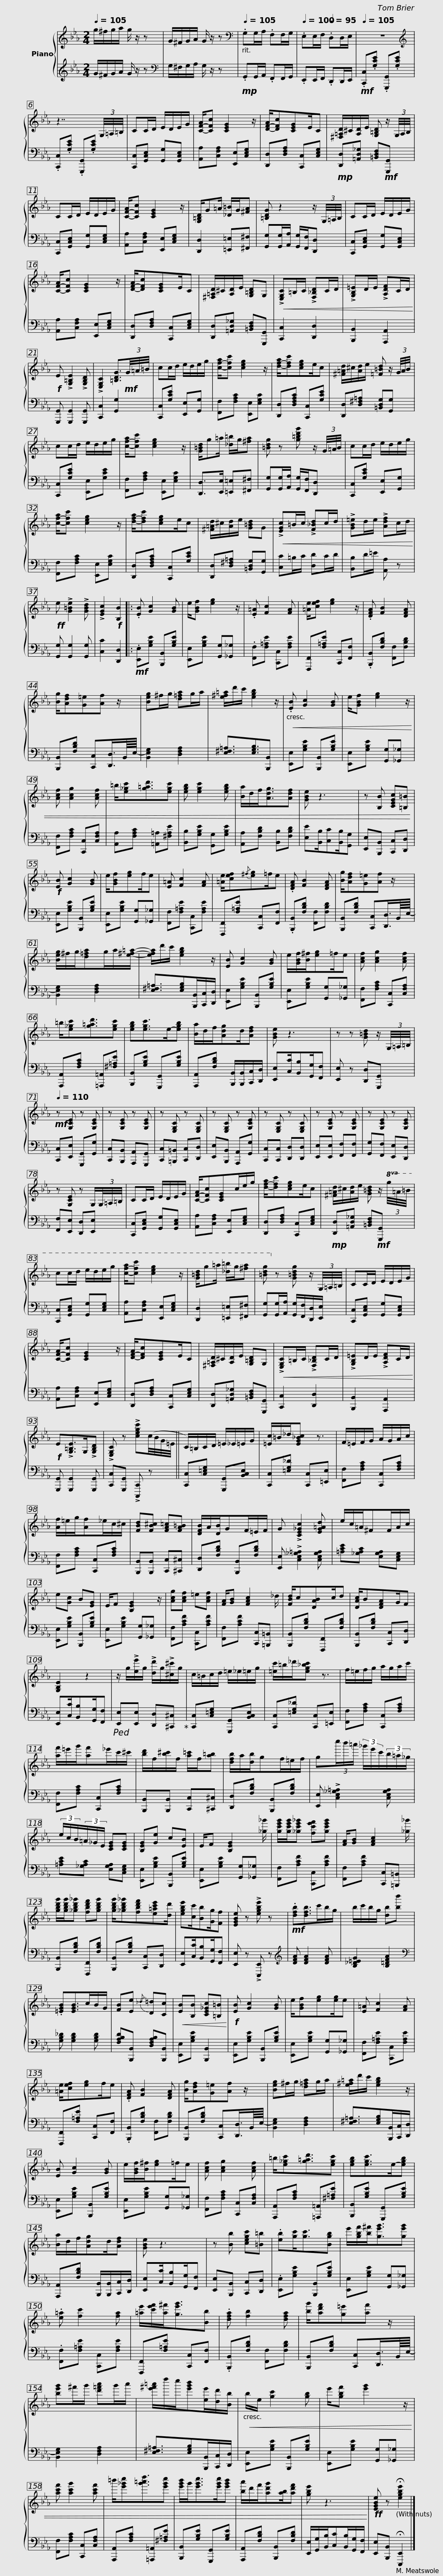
X:1
%%score { 1 | 2 }
L:1/8
Q:1/4=105
M:2/4
I:linebreak $
K:Eb
V:1 treble
V:2 treble
V:1
 g/^f/g/a/ g/ z/ z | G/^F/G/A/ G/ z/ z |[K:bass][Q:1/4=105] .G,G,/A,/ .F,F,/G,/ |[Q:1/4=100] .E,E,/F,/[Q:1/4=95] .D,D,/E,/ |[Q:1/4=105] z4 | %5
[K:treble] z7/2 (3G,/4=A,/4=B,/4 |$ CC/D/ E/D/E/G/ | [C-F-A]/[CFc] [CEG]2 z/ | [D-F-A]/[DFc][CEG]E/C | [^F,=A,D]/^C/[A,D]/E/ [G,=B,D] z/ (3G,/4A,/4B,/4 |$ %10
 CC/D/ E/D/E/G/ | [C-F-A]/[CFc] [CEG]2 z/ | [G,=B,D]/G=A/ [_D=B]/G/[^FA] | [=B,DG] z2 z/ (3G,/4=A,/4B,/4 | CC/D/ E/D/E/G/ |$ %15
 [C-F-A]/[CFc] [CEG]2 z/ | [D-F-A]/[DFc][CEG]E/C | [^F,=A,D]/^C/[A,D]/E/ [G,=B,D]G, |!<(! !>![E,G,C]=B,/C/ !>![F,_B,D]C/D/ | !>![G,B,=E]D/E/ !>![A,DF]C/D/!<)! | %20
!f! E !>![G,=B,E]2 !>![G,B,D] |$ !>![E,G,C]2 [=B,DG]3/2!mf!(3G/4=A/4=B/4 | cc/d/ e/d/e/g/ | [c-f-a]/[cfc'] [ceg]2 z/ | [d-f-a]/[dfc'][ceg]e/c | %25
 [^F=Ad]/^c/[Ad]/e/ [=F=Bd] z/ (3G/4A/4B/4 |$ cc/d/ e/d/e/g/ | [c-f-a]/[cfc'] [ceg]2 z/ | [G=Bd]/g=a/ [_d=b]/g/[^fa] | [=Bdg] z [g=bd'g'] z/ (3G/4=A/4B/4 | %30
 cc/d/ e/d/e/g/ |$ [c-f-a]/[cfc'] [ceg]2 z/ | [d-f-a]/[dfc'][ceg]e/c | [^F=Ad]/^c/[Ad]/e/ [G=Bd]G |!<(! !>![EGc]=B/c/ !>![F_Bd]c/d/ | %35
 !>![GB=e]d/e/ !>![Adf]c/d/!<)! |!ff! e !>![G=Be]2 !>![GBd] | !>![EGc]2!f! [B,B]2 |:$ .[EB] [Gc]2 [GB] | e/[GBf] [eg]2 z/ | %40
 .[E=A] [Fc]2 [FA] | [=Ae]/[cef] [eg]2 z/ | .[DFA] [FB]2 [DFA] | [Bg]/[Adf][G=e][Af] z/ |$ [Beg]^f/g/ [d=fa]g/a/ | %45
 [e^f=a]/d'/c'/ [egb]2 z/ |!<(! .[EB] [Gc]2 [GB] | e/[GBf] [eg]2 z/ | [Acf] [Acg]2 [Acf] | =b/[e_gc'][g=ad']3/2[egc'] | %50
 [egb] [egc']2 [egb] |$ [Ba]/d/f<[Adg][Adf] | [GBe] z3 | z [B,B] [CEGc][=B,=B]!<)! |!f! [EB] [Gc]2 [GB] | %55
 e/[GBf][eg]f/e | [E=A] [Fc]2 [FA] | [=Ae]/[cef]{/^f}[eg]=f/e |$ .[DFA] [FB]2 [DFA] | [Bg]/[Adf][G=e][Af] z/ | %60
 [Beg]/^f/g/[d=fa]g/a/[e^f=a]/- | [efa]/d'/c'/ [egb]2 z/ | [EB] [Gc]2 [GB] |$ e/[GBf]/[B^f]/[eg]=f/e | [Acf] [Acg]2 [Acf] | %65
 =b/[e_gc'][g=ad']3/2[egc'] | [egb][egc']>e-[egb] | [Ba]/d/f/[Adg]d/[Adf] | [GBe] z3 |$ z z [G=Bd] z/ (3G,/4=A,/4=B,/4 | %70
!mf![Q:1/4=110] z [G,CE] z [G,CE] | z [G,CE] z [G,CE] | z [E,G,C] z [E,G,C] | z [E,G,C] z [G,CE] | z [E,G,C] z [E,G,C] | %75
 z [G,CE] z [G,CE] |$ z [G,CE] z [G,CE] | z [G,CE] z G,/(3G,/4=A,/4=B,/4 | CC/D/ E/D/E/G/ | [C-F-A]/[CFc][CEG]c/e/g/ | %80
 [d-f-a]/[dfc'][ceg]e/c |$ [^F=Ad]/^c/[Ad]/e/ [G=Bd] z/!8va(! (3g/4=a/4=b/4 | c'c'/d'/ e'/d'/e'/g'/ | [c'-f'-a']/[c'f'c''] [c'e'g']2 z/ | [g=bd']/g'=a'/ [_d'=b']/g'/[^f'a'] | %85
 [=bd'g']!8va)! z [G=Bdg] z/ (3G,/4=A,/4=B,/4 |$ CC/D/ E/D/E/G/ | [C-F-A]/[CFc] [CEG]2 z/ | [D-F-A]/[DFc][CEG]E/C | [^F,=A,D]/^C/[A,D]/E/ [G,=B,D]G, | %90
!<(! !>![E,G,C]=B,/C/ !>![F,_B,D]C/D/ |$ !>![G,B,=E]D/E/ !>![A,DF]C/D/!<)! |!f! E!>![G,=B,E]>G,!>![G,B,D] | !>![E,G,C] z !>![cegc'](c/4B/4G/4=E/4 || C/)=B,/C/D/ =E/_E/=E/G/ | %95
 [=Ec]/=B/_d/[EG_Bc] z3/2 |$ F/=E/F/G/ A/G/A/c/ | [Af]/=e/g/[Af]_e/c/^c/ | [FBd][FB^c] [FA=c][FA=B] | [DFB]/A/[DB]/GF/=E/F/ | %100
 G !>![CE_Gc]2 [EG=Ad] |$ e/c/=A/^FF/A/c/ | e[Gc] B[EG] | E/F [B,EG]2 z/ | [Acg][Acf] =e[Acf] | %105
 [FA]/[GB] [FAc]2 _d/ | [FBd]/c[DAB]c/d |$ [DAc]/B[DFA]G/F | [G,B,E]2 z2 | z/ g/!>![ee']/g/ !>![dd']/g/!>![^c^c']/g/ | %110
 c/=B/c/d/ =e/_e/=e/g/ | [=ec']/=b/_d'/[eg_bc'] z3/2 |$ f/=e/f/g/ a/g/a/c'/ | [af']/=e'/g'/[af']_e'/c'/^c'/ | [bd']/f/[b^c']/f/ [a=c']/f/[a=b] | %115
 [dfb]/a/[db]/gf/=e/f/ |$ g(3c''/b'/=a'/ (3_g'/e'/c'/(3b/=a/_g/ | (3e/c/B/(3=A/_G/E/ [CEG][CEG] | [B,EG][Ge] c[EB] | E/F [B,EG]2 [_g_g']/ | %120
 [gc'e'g']/[gc'e'g']/[_gc'e'_g'] [fc'e'f'][gc'e'g'] |$ [FA]/[GB] [FAc]2 [_g_g']/ | [gbd'g']/[gbd'g']/[_gbd'_g'] [fbd'f'][gbd'g'] | [gbd'g']/[_gbd'_g'][fbd'f'][e=ac'e'][dd']/ | [egbe'][cc']/[Bb][Gg]/[Ff] | %125
 [EGBe] z !>![egbe'] z |!mf! .[dfb][dfb]>c'b/g/ |$ b/c'/b/g/ [db][bb'] | .[=EGB][EGB]>cB/G/ | [FB][Ee]{/_d} [D=d][Cc] | %130
!<(! [EB][B,B] [CE_Gc][=B,=B]!<)! |!f! [EB] [Gc]2 [GB] | e/[GBf][eg][eg]/e |$ [E=A] [Fc]2 [FA] | [=Ae]/[cef][eg]f/e | %135
 .[DFA] [FB]2 [DFA] | [Bg]/[Adf][G=e][Af] z/ | [Beg]^f/g/ [d=fa]g/a/ | [e^f=a]/d'/c'/ [egb]2 z/ |$ [EB] [Gc]2 [GB] | %140
 e/[GBf]/[B^f]/[eg]=f/e | [Acf] [Acg]2 [Acf] | =b/[e_gc'][g=ad']3/2[egc'] | [egb][egc']>e-[egb] | [Ba]/d/f/[Adg]d/[Adf] | %145
 [GBe] z3 |$ z [Bb] [cegc'][=B=b] | .[eb][gc']<[gc'][Bgb] | e'/[gbf']/[b^f']<[ge'g'][ge'g'] | .[e=a] [fc']2 [fa] | %150
 [=ae']/[c'e'f']/[a^f']<[ge'g'][Bb] | .[dfa] [fb]2 [dfa] |$ [bg']/[ad'f'][g=e'][af'] z/ | [be'g']^f'/g'/ [d'=f'a']g'/a'/ | [e'^f'=a']/d''/c''/[e'g'b'][ee']/[dd']/[Bb]/ | %155
!<(! b/e/ [gc']2 [gb] | e'/[gbf'] [e'g']2 z/ |$ [ac'f'] [ac'g']2 [ac'f'] | =b'/[e'_g'c''][g'=a'd'']3/2[e'g'c''] | [e'g'b']/g'<[e'g'c''][e'g'c'']/[e'g'b'] | %160
 [ba']/d'/f'/[ad'g'][ab]/[ad'f'] | [gbe'] z3!<)! |!ff! [EGBe] z !fermata![egbe']2 |] %163
V:2
 G/^F/G/A/ G/ z/ z |[K:bass] G,/^F,/G,/A,/ G,/ z/ z |!mp! .G,,G,,/A,,/ .F,,F,,/G,,/ | .E,,E,,/F,,/ .D,,D,,/E,,/ |!mf! .[C,,C,].[G,CE] .[G,,,G,,].[G,CE] | %5
 .[C,,C,].[G,CE] .[G,,,G,,].[G,CE] |$ [C,,C,][G,,C,E,] [G,,G,][G,,C,E,] | [A,,A,][C,F,A,] [E,,E,][C,E,G,] | [D,,D,][D,F,A,] [C,,C,][C,E,G,] |!mp! [D,,D,][=A,,D,_G,] [=B,,D,F,]!mf![G,,,G,,] |$ %10
 [C,,C,][G,,C,E,] [G,,G,][C,E,G,] | [A,,A,][C,F,A,] [E,,E,][C,E,G,] | [D,,D,]2 [=E,,=E,][^F,,^F,] | [G,,G,][G,,G,]/[A,,A,]/ [G,,G,]/[F,,F,]/[D,,D,] | [C,,C,][G,,C,E,] [G,,G,][G,,C,E,] |$ %15
 [A,,A,][C,F,A,] [E,,E,][C,E,G,] | [D,,D,][D,F,A,] [C,,C,][C,E,G,] | [D,,D,][=A,,D,_G,] [=B,,D,F,][G,,,G,,] | [C,,C,]2 [D,,D,]2 | [B,,,B,,]2 [A,,,A,,]2 | %20
 [G,,,G,,] [G,,,G,,]2 [G,,,G,,] |$ [C,,C,]2 [G,,G,]2 | [C,,C,][G,CE] [E,,E,][G,,G,] | [F,,F,][F,A,C] [E,,E,][E,G,C] | [D,,D,][D,F,A,C] [C,,C,][G,CE] | %25
 [D,,D,][D,^F,=A,] [=B,,D,G,][G,,G,] |$ [C,,C,][G,CE] [E,,E,][G,CE] | [F,,F,][F,A,C] [E,,E,][E,G,C] | [D,,D,]>[E,,E,] [=E,,=E,][^F,,^F,] | [G,,G,][G,,G,]/[A,,A,]/ [G,,G,]/[F,,F,]/[D,,D,] | %30
 [C,,C,][G,CE] [E,,E,][G,,G,] |$ [F,,F,][F,A,C] [E,,E,][E,G,C] | [D,,D,][D,F,A,C] [C,,C,][G,CE] | [D,,D,][D,^F,=A,] [=B,,D,G,][G,,G,] | [C,C]=B,/C/ [D,D]C/D/ | %35
 [B,,B,]D/=E/ [A,,A,] z | [G,,G,] [G,,G,]2 [G,,G,] | [C,C]2 [D,,D,]2 |:$!mf! .[E,,E,][G,B,E] [B,,,B,,][G,B,E] | [E,,E,][G,B,E] [G,,G,][_G,,_G,] | %40
 .[F,,F,][F,=A,E] [C,,C,][F,A,E] | [F,,,F,,][F,=A,E] [C,,C,][F,,F,] | .[B,,,B,,][F,B,D] [F,,F,][F,B,D] | [B,,,B,,][F,B,D] [C,,C,][D,,D,]3/4B,,/8-E,/8- |$ [B,,E,G,]2 [D,F,A,]2 | %45
 [E,^F,=A,]3/2[E,G,B,]3/2[B,,,B,,] | [E,,E,][G,B,E] [B,,,B,,][G,B,E] | [E,,E,][G,B,E] [G,,G,][_G,,_G,] | [F,,F,][F,A,C] [C,,C,][C,F,A,] | [A,,A,][F,A,C] [=A,,=A,][^F,A,E] | %50
 [B,,B,][G,B,E] [G,,G,][G,B,E] |$ [A,,A,][F,B,D] [B,,B,][F,B,D] | [E,E][B,,B,]/[C,C][B,,B,]/[G,,G,] | [E,,E,][B,,,B,,] [C,,C,][D,,D,] | [E,,E,][G,B,E] [B,,,B,,][G,B,E] | %55
 [E,,E,][G,B,E] [G,,G,][_G,,_G,] | [F,,F,][F,=A,E] [C,,C,][F,A,E] | [F,,,F,,][F,=A,E] [C,,C,][F,,F,] |$ .[B,,,B,,][F,B,D] [F,,F,][F,B,D] | [B,,,B,,][F,B,D] [C,,C,][D,,D,]3/4B,,/8-E,/8- | %60
 [B,,E,G,]2 [D,F,A,]2 | [E,^F,=A,]3/2[E,G,B,][B,,,B,,]/[C,,C,]/[D,,D,]/ | [E,,E,][G,B,E] [B,,,B,,][G,B,E] |$ [E,,E,][G,B,E] [G,,G,][_G,,_G,] | [F,,F,][F,A,C] [C,,C,][C,F,A,] | %65
 [A,,,A,,][F,A,C] [=A,,,=A,,][^F,=A,E] | [B,,,B,,][G,B,E] [G,,,G,,][G,B,E] | [A,,,A,,][F,B,D] [B,,,B,,]/[B,,,B,,]/[C,,C,]/[D,,D,]/ | [E,,E,][C,C]/[B,,B,][G,,G,]/[F,,F,] |$ [E,,E,] z [D,,D,][G,,,G,,] | %70
 [C,,C,][E,,E,] [G,,,G,,][G,,G,] | [C,,C,][B,,,B,,] [A,,,A,,][G,,,G,,] | [C,,C,][=B,,,=B,,] [C,,C,][D,,D,] | [E,,E,][B,,,B,,] [A,,,A,,][G,,G,] | [C,,C,][C,,C,] [D,,D,][D,,D,] | %75
 [E,,E,][E,,E,] [F,,F,][F,,F,] |$ [G,,G,][F,,F,] [E,,E,][D,,D,] | [F,,F,][E,,E,] [D,,D,][E,,E,] | [C,,C,][G,,C,E,] [G,,G,][G,,C,E,] | [A,,A,][C,F,A,] [E,,E,][C,E,G,] | %80
 [D,,D,][D,F,A,] [C,,C,][C,E,G,] |$!mp! [D,,D,][=A,,D,_G,] [=B,,D,F,]!mf![G,,,G,,] | [C,,C,][G,,C,E,] [G,,G,][C,E,G,] | [A,,A,][C,F,A,] [E,,E,][C,E,G,] | [D,,D,]2 [=E,,=E,][^F,,^F,] | %85
 [G,,G,][G,,G,]/[A,,A,]/ [G,,G,]/[F,,F,]/[D,,D,]/[E,,E,]/ |$ [C,,C,][G,,C,E,] [G,,G,][G,,C,E,] | [A,,A,][C,F,A,] [E,,E,][C,E,G,] | [D,,D,][D,F,A,] [C,,C,][C,E,G,] | [D,,D,][=A,,D,_G,] [=B,,D,F,][G,,,G,,] | %90
 [C,,C,]2 [D,,D,]2 |$ [B,,,B,,]2 [A,,,A,,]2 | [G,,,G,,] [G,,,G,,]2 [G,,,G,,] | [C,,C,][G,,,G,,] !>![C,,,C,,] z || [C,,C,][C,=E,G,] [G,,,G,,][B,,C,E,] | %95
 [C,,C,][=E,G,_D] [C,,C,][=E,,E,] |$ [F,,F,][F,A,C] [C,,C,][F,A,C] | [F,,F,][F,A,C] [C,,C,][F,A,C] | [B,,,B,,][B,,,B,,] [C,,C,][^C,,^C,] | [D,,D,][F,B,D] [B,,,B,,][F,B,D] | %100
 [E,,E,] !>![C,E,_G,=A,]2 [C,E,G,A,] |$ [=A,CE][_G,A,C] [E,G,A,][C,E,G,] | [E,,E,][G,B,E] [B,,,B,,][G,B,E] | [E,,E,][G,B,E] [G,,G,][_G,,_G,] | [F,,F,][A,CF] [C,,C,][A,CF] | %105
 [F,,F,][A,CF] [C,,C,][=B,,,=B,,] | [B,,,B,,][F,B,D] [F,,,F,,][F,B,D] |$ [B,,,B,,][F,B,D] [C,,C,][D,,D,] | [E,,E,][C,C]/[B,,B,][G,,G,]/[F,,F,] |!ped! [E,,E,][E,,E,] [D,,D,][^C,,^C,]!ped-up! | %110
 [C,,C,][C,=E,G,] [G,,,G,,][B,,C,E,] | [C,,C,][=E,G,_D] [C,,C,][=E,,E,] |$ [F,,F,][F,A,C] [C,,C,][F,A,C] | [F,,F,][F,A,C] [C,,C,][F,A,C] | [B,,,B,,][B,,,B,,] [C,,C,][^C,,^C,] | %115
 [D,,D,][F,B,D] [B,,,B,,][F,B,D] |$ [E,,E,] !>![C,E,_G,=A,]2 [C,E,G,A,] | [=A,CE][_G,A,C] [E,G,A,][C,E,G,] | [E,,E,][G,B,E] [B,,,B,,][G,B,E] | [E,,E,][G,B,E] [G,,G,][_G,,_G,] | %120
 [F,,F,][A,CF] [C,,C,][A,CF] |$ [F,,F,][A,CF] [C,,C,][=B,,,=B,,] | [B,,,B,,][F,B,D] [F,,,F,,][F,B,D] | [B,,,B,,][F,B,D] [C,,C,][D,,D,] | [E,,E,][C,C]/[B,,B,][G,,G,]/[F,,F,] | %125
 [E,,E,] z !>![E,,,E,,] z |[K:treble] [DFA] [DFA]2 [DFA] |$ [B,_D=EG]2 [B,=DFA]2 |[K:bass] [G,B,_D] [G,B,D]2 [G,B,D] | [F,A,B,D][B,,,B,,] [D,F,A,B,][B,,,B,,] | %130
 [E,,E,][G,B,E] [B,,,B,,]2 | [E,,E,][G,B,E] [B,,,B,,][G,B,E] | [E,,E,][G,B,E] [G,,G,][_G,,_G,] |$ [F,,F,][F,=A,E] [C,,C,][F,A,E] | [F,,,F,,][F,=A,E] [C,,C,][F,,F,] | %135
 .[B,,,B,,][F,B,D] [F,,F,][F,B,D] | [B,,,B,,][F,B,D] [C,,C,][D,,D,]3/4B,,/8-E,/8- | [B,,E,G,]2 [D,F,A,]2 | [E,^F,=A,]3/2[E,G,B,][B,,,B,,]/[C,,C,]/[D,,D,]/ |$ [E,,E,][G,B,E] [B,,,B,,][G,B,E] | %140
 [E,,E,][G,B,E] [G,,G,][_G,,_G,] | [F,,F,][F,A,C] [C,,C,][C,F,A,] | [A,,,A,,][F,A,C] [=A,,,=A,,][^F,=A,E] | [B,,,B,,][G,B,E] [G,,,G,,][G,B,E] | [A,,,A,,][F,B,D] [B,,,B,,]/[B,,,B,,]/[C,,C,]/[D,,D,]/ | %145
 [E,,E,][C,C]/[B,,B,][G,,G,]/[F,,F,] |$ [E,,E,][B,,,B,,] [C,,C,][D,,D,] | .[E,,E,][G,B,E] [B,,,B,,][G,B,E] | [E,,E,][G,B,E] [G,,G,][_G,,_G,] | .[F,,F,][F,=A,E] [C,,C,][F,A,E] | %150
 [F,,,F,,][F,=A,E] [C,,C,][F,,F,] | .[B,,,B,,][F,B,D] [F,,F,][F,B,D] |$ [B,,,B,,][F,B,D] [C,,C,][D,,D,]3/4B,,/8-E,/8- | [B,,E,G,]2 [D,F,A,]2 | [E,^F,=A,]3/2[E,G,B,][B,,,B,,]/[C,,C,]/[D,,D,]/ | %155
 [E,,E,][G,B,E] [B,,,B,,][G,B,E] | [E,,E,][G,B,E] [G,,G,][_G,,_G,] |$ [F,,F,][F,A,C] [C,,C,][C,F,A,] | [A,,,A,,][F,A,C] [=A,,,=A,,][^F,=A,E] | [B,,,B,,][G,B,E] [G,,,G,,][G,B,E] | %160
 [A,,,A,,][F,B,D] [B,,,B,,][F,B,D] | [E,,E,]/[G,,G,]/[B,,B,]/[C,C][B,,B,]/[G,,G,]/[F,,F,]/ | [E,,E,][B,,,B,,] !fermata![E,,,E,,]2 |] %163
